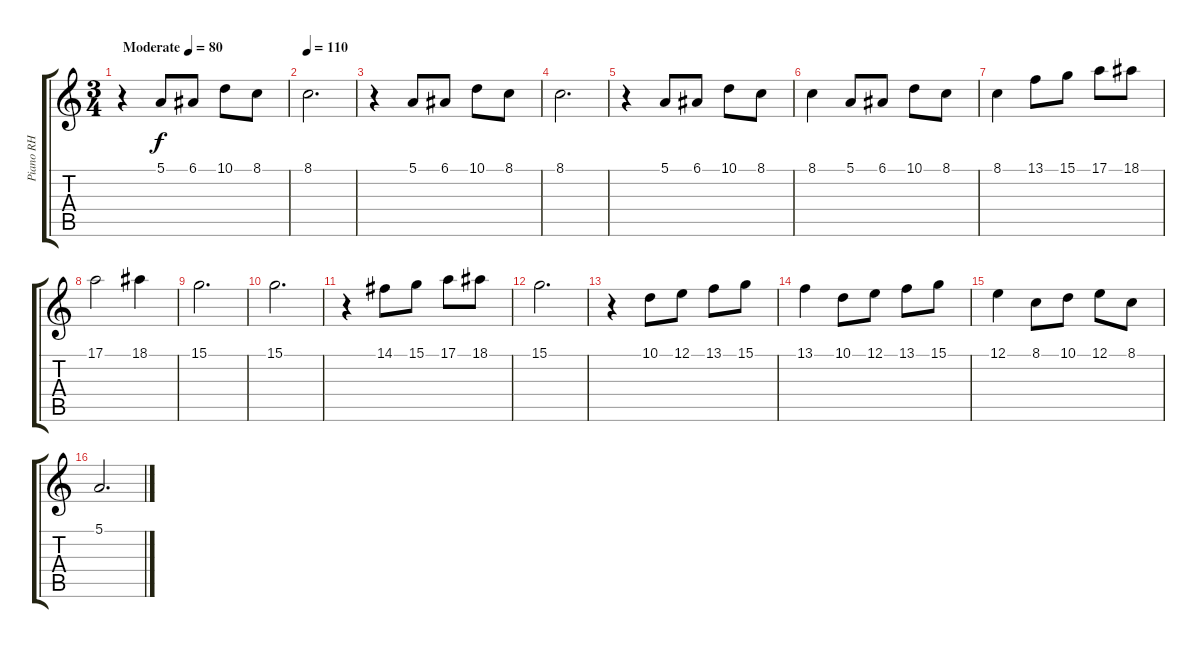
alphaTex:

\track ("Piano RH" "Piano RH") {instrument acousticgrandpiano}
\staff {score tabs}
\tuning (E4 B3 G3 D3 A2 E2) {hide}
\ts (3 4)
\tempo (80 "Moderate")
\clef g2
\ks c
r.4{dy f instrument acousticgrandpiano} 5.1.8 6.1.8 10.1.8 8.1.8 |
\tempo 110
8.1.2{d} |
r.4 5.1.8 6.1.8 10.1.8 8.1.8 |
8.1.2{d} |
r.4 5.1.8 6.1.8 10.1.8 8.1.8 |
8.1.4 5.1.8 6.1.8 10.1.8 8.1.8 |
8.1.4 13.1.8 15.1.8 17.1.8 18.1.8 |
17.1.2 18.1.4 |
15.1.2{d} |
15.1.2{d} |
r.4 14.1.8 15.1.8 17.1.8 18.1.8 |
15.1.2{d} |
r.4 10.1.8 12.1.8 13.1.8 15.1.8 |
13.1.4 10.1.8 12.1.8 13.1.8 15.1.8 |
12.1.4 8.1.8 10.1.8 12.1.8 8.1.8 |
5.1.2{d}
